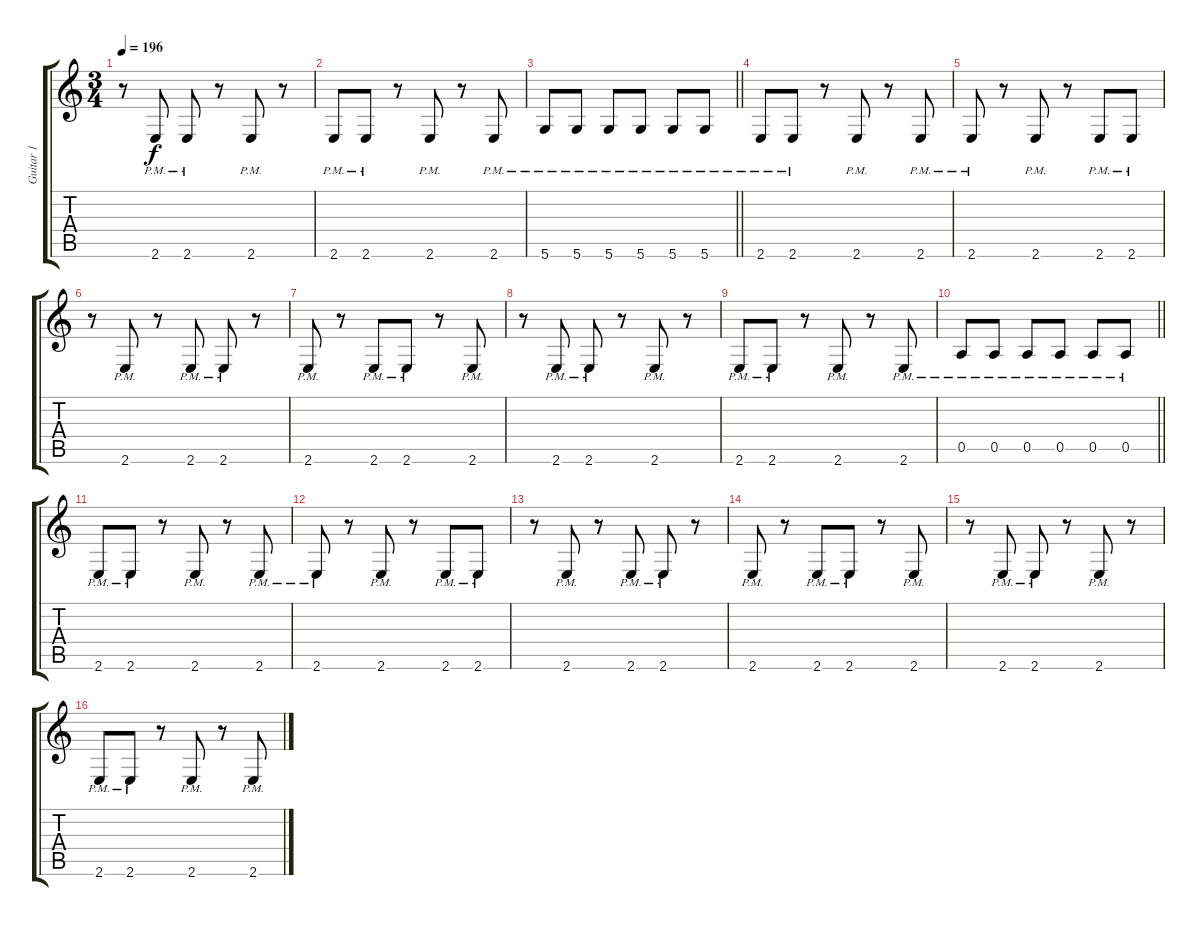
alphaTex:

\track ("Guitar 1" "Guitar 1") {instrument distortionguitar}
\staff {score tabs}
\tuning (E4 B3 G3 D3 A2 D2) {hide}
\ts (3 4)
\tempo 196
\clef g2
\ks c
r.8{dy f} 2.6{pm}.8 2.6{pm}.8 r.8 2.6{pm}.8 r.8 |
2.6{pm}.8 2.6{pm}.8 r.8 2.6{pm}.8 r.8 2.6{pm}.8 |
\barLineRight lightlight
5.6{pm}.8 5.6{pm}.8 5.6{pm}.8 5.6{pm}.8 5.6{pm}.8 5.6{pm}.8 |
2.6{pm}.8 2.6{pm}.8 r.8 2.6{pm}.8 r.8 2.6{pm}.8 |
2.6{pm}.8 r.8 2.6{pm}.8 r.8 2.6{pm}.8 2.6{pm}.8 |
r.8 2.6{pm}.8 r.8 2.6{pm}.8 2.6{pm}.8 r.8 |
2.6{pm}.8 r.8 2.6{pm}.8 2.6{pm}.8 r.8 2.6{pm}.8 |
r.8 2.6{pm}.8 2.6{pm}.8 r.8 2.6{pm}.8 r.8 |
2.6{pm}.8 2.6{pm}.8 r.8 2.6{pm}.8 r.8 2.6{pm}.8 |
\barLineRight lightlight
0.5{pm}.8 0.5{pm}.8 0.5{pm}.8 0.5{pm}.8 0.5{pm}.8 0.5{pm}.8 |
2.6{pm}.8 2.6{pm}.8 r.8 2.6{pm}.8 r.8 2.6{pm}.8 |
2.6{pm}.8 r.8 2.6{pm}.8 r.8 2.6{pm}.8 2.6{pm}.8 |
r.8 2.6{pm}.8 r.8 2.6{pm}.8 2.6{pm}.8 r.8 |
2.6{pm}.8 r.8 2.6{pm}.8 2.6{pm}.8 r.8 2.6{pm}.8 |
r.8 2.6{pm}.8 2.6{pm}.8 r.8 2.6{pm}.8 r.8 |
2.6{pm}.8 2.6{pm}.8 r.8 2.6{pm}.8 r.8 2.6{pm}.8
